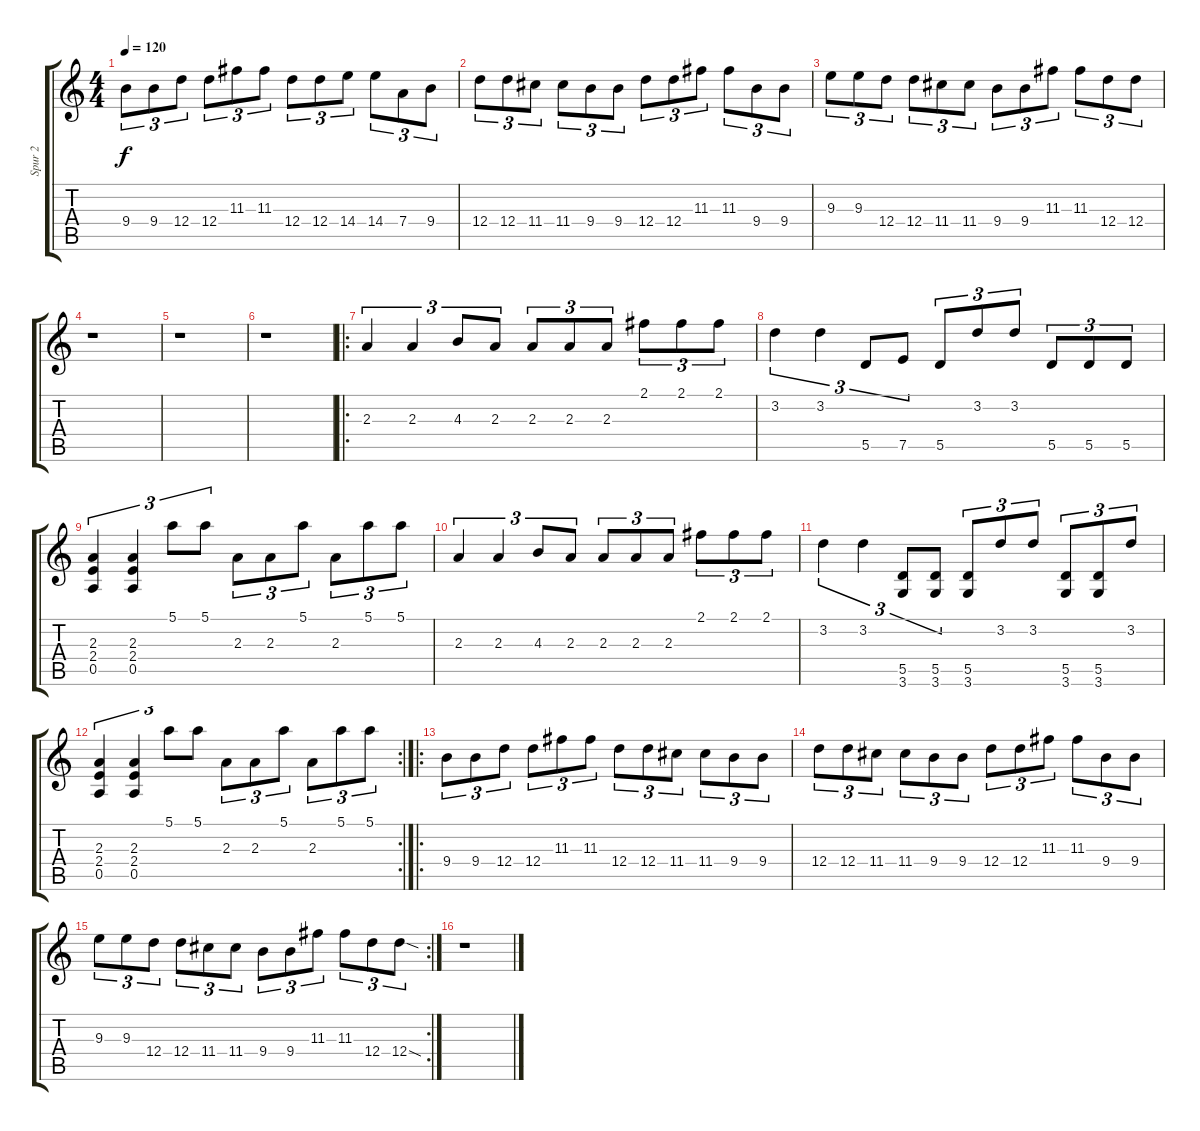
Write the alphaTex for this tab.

\track ("Spur 2" "Spur 2") {instrument distortionguitar}
\staff {score tabs}
\tuning (E4 B3 G3 D3 A2 E2) {hide}
\ts (4 4)
\tempo 120
\clef g2
\ks c
9.4.8{tu (3 2) dy f instrument distortionguitar} 9.4.8{tu (3 2)} 12.4.8{tu (3 2)} 12.4.8{tu (3 2)} 11.3.8{tu (3 2)} 11.3.8{tu (3 2)} 12.4.8{tu (3 2)} 12.4.8{tu (3 2)} 14.4.8{tu (3 2)} 14.4.8{tu (3 2)} 7.4.8{tu (3 2)} 9.4.8{tu (3 2)} |
12.4.8{tu (3 2)} 12.4.8{tu (3 2)} 11.4.8{tu (3 2)} 11.4.8{tu (3 2)} 9.4.8{tu (3 2)} 9.4.8{tu (3 2)} 12.4.8{tu (3 2)} 12.4.8{tu (3 2)} 11.3.8{tu (3 2)} 11.3.8{tu (3 2)} 9.4.8{tu (3 2)} 9.4.8{tu (3 2)} |
9.3.8{tu (3 2)} 9.3.8{tu (3 2)} 12.4.8{tu (3 2)} 12.4.8{tu (3 2)} 11.4.8{tu (3 2)} 11.4.8{tu (3 2)} 9.4.8{tu (3 2)} 9.4.8{tu (3 2)} 11.3.8{tu (3 2)} 11.3.8{tu (3 2)} 12.4.8{tu (3 2)} 12.4.8{tu (3 2)} |
r.1 |
r.1 |
r.1 |
\ro
2.3.4{tu (3 2)} 2.3.4{tu (3 2)} 4.3.8{tu (3 2)} 2.3.8{tu (3 2)} 2.3.8{tu (3 2)} 2.3.8{tu (3 2)} 2.3.8{tu (3 2)} 2.1.8{tu (3 2)} 2.1.8{tu (3 2)} 2.1.8{tu (3 2)} |
3.2.4{tu (3 2)} 3.2.4{tu (3 2)} 5.5.8{tu (3 2)} 7.5.8{tu (3 2)} 5.5.8{tu (3 2)} 3.2.8{tu (3 2)} 3.2.8{tu (3 2)} 5.5.8{tu (3 2)} 5.5.8{tu (3 2)} 5.5.8{tu (3 2)} |
(2.3 2.4 0.5).4{tu (3 2)} (2.3 2.4 0.5).4{tu (3 2)} 5.1.8{tu (3 2)} 5.1.8{tu (3 2)} 2.3.8{tu (3 2)} 2.3.8{tu (3 2)} 5.1.8{tu (3 2)} 2.3.8{tu (3 2)} 5.1.8{tu (3 2)} 5.1.8{tu (3 2)} |
2.3.4{tu (3 2)} 2.3.4{tu (3 2)} 4.3.8{tu (3 2)} 2.3.8{tu (3 2)} 2.3.8{tu (3 2)} 2.3.8{tu (3 2)} 2.3.8{tu (3 2)} 2.1.8{tu (3 2)} 2.1.8{tu (3 2)} 2.1.8{tu (3 2)} |
3.2.4{tu (3 2)} 3.2.4{tu (3 2)} (5.5 3.6).8{tu (3 2)} (5.5 3.6).8{tu (3 2)} (5.5 3.6).8{tu (3 2)} 3.2.8{tu (3 2)} 3.2.8{tu (3 2)} (5.5 3.6).8{tu (3 2)} (5.5 3.6).8{tu (3 2)} 3.2.8{tu (3 2)} |
\rc 2
(2.3 2.4 0.5).4{tu (3 2)} (2.3 2.4 0.5).4{tu (3 2)} 5.1.8{tu (3 2)} 5.1.8{tu (3 2)} 2.3.8{tu (3 2)} 2.3.8{tu (3 2)} 5.1.8{tu (3 2)} 2.3.8{tu (3 2)} 5.1.8{tu (3 2)} 5.1.8{tu (3 2)} |
\ro
9.4.8{tu (3 2)} 9.4.8{tu (3 2)} 12.4.8{tu (3 2)} 12.4.8{tu (3 2)} 11.3.8{tu (3 2)} 11.3.8{tu (3 2)} 12.4.8{tu (3 2)} 12.4.8{tu (3 2)} 11.4.8{tu (3 2)} 11.4.8{tu (3 2)} 9.4.8{tu (3 2)} 9.4.8{tu (3 2)} |
12.4.8{tu (3 2)} 12.4.8{tu (3 2)} 11.4.8{tu (3 2)} 11.4.8{tu (3 2)} 9.4.8{tu (3 2)} 9.4.8{tu (3 2)} 12.4.8{tu (3 2)} 12.4.8{tu (3 2)} 11.3.8{tu (3 2)} 11.3.8{tu (3 2)} 9.4.8{tu (3 2)} 9.4.8{tu (3 2)} |
\rc 2
9.3.8{tu (3 2)} 9.3.8{tu (3 2)} 12.4.8{tu (3 2)} 12.4.8{tu (3 2)} 11.4.8{tu (3 2)} 11.4.8{tu (3 2)} 9.4.8{tu (3 2)} 9.4.8{tu (3 2)} 11.3.8{tu (3 2)} 11.3.8{tu (3 2)} 12.4.8{tu (3 2)} 12.4{sod}.8{tu (3 2)} |
r.1
